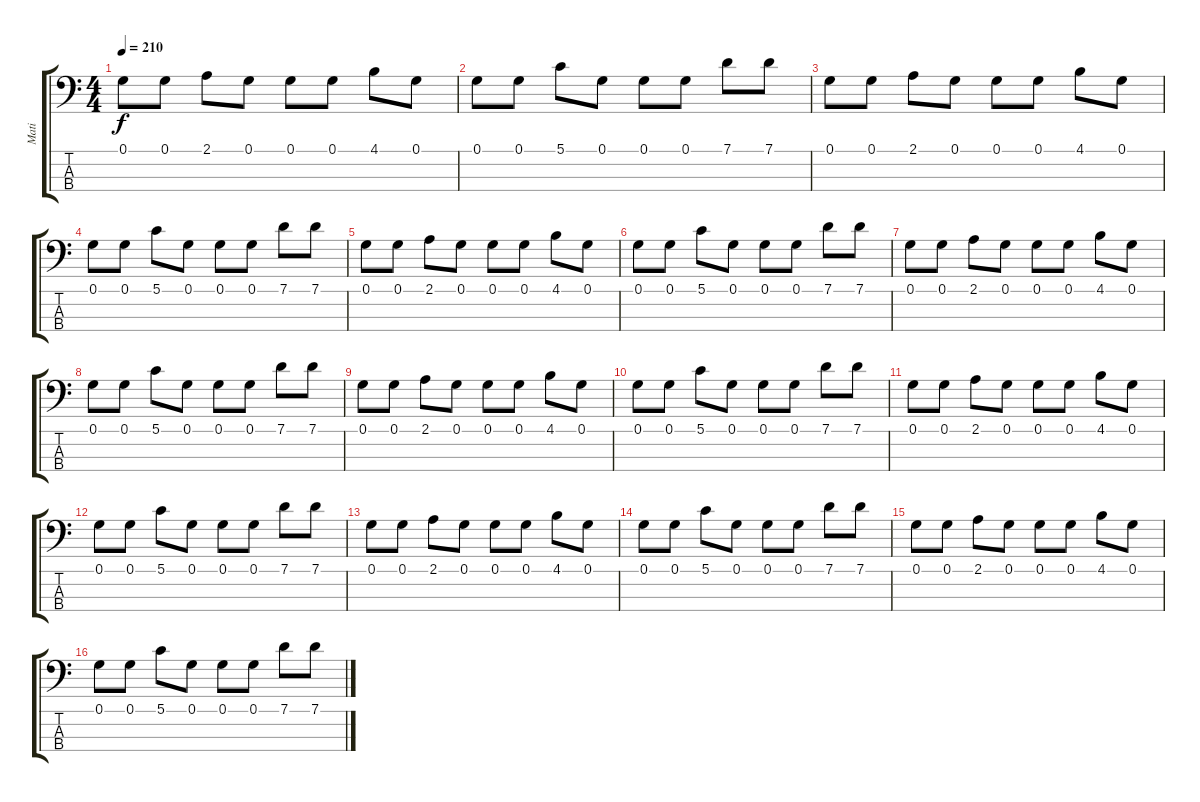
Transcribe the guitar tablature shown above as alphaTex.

\track ("Mati" "Mati") {instrument electricbasspick}
\staff {score tabs}
\tuning (G2 D2 A1 E1) {hide}
\ts (4 4)
\tempo 210
\clef f4
\ks c
0.1.8{dy f instrument electricbasspick} 0.1.8 2.1.8 0.1.8 0.1.8 0.1.8 4.1.8 0.1.8 |
0.1.8 0.1.8 5.1.8 0.1.8 0.1.8 0.1.8 7.1.8 7.1.8 |
0.1.8 0.1.8 2.1.8 0.1.8 0.1.8 0.1.8 4.1.8 0.1.8 |
0.1.8 0.1.8 5.1.8 0.1.8 0.1.8 0.1.8 7.1.8 7.1.8 |
0.1.8 0.1.8 2.1.8 0.1.8 0.1.8 0.1.8 4.1.8 0.1.8 |
0.1.8 0.1.8 5.1.8 0.1.8 0.1.8 0.1.8 7.1.8 7.1.8 |
0.1.8 0.1.8 2.1.8 0.1.8 0.1.8 0.1.8 4.1.8 0.1.8 |
0.1.8 0.1.8 5.1.8 0.1.8 0.1.8 0.1.8 7.1.8 7.1.8 |
0.1.8 0.1.8 2.1.8 0.1.8 0.1.8 0.1.8 4.1.8 0.1.8 |
0.1.8 0.1.8 5.1.8 0.1.8 0.1.8 0.1.8 7.1.8 7.1.8 |
0.1.8 0.1.8 2.1.8 0.1.8 0.1.8 0.1.8 4.1.8 0.1.8 |
0.1.8 0.1.8 5.1.8 0.1.8 0.1.8 0.1.8 7.1.8 7.1.8 |
0.1.8 0.1.8 2.1.8 0.1.8 0.1.8 0.1.8 4.1.8 0.1.8 |
0.1.8 0.1.8 5.1.8 0.1.8 0.1.8 0.1.8 7.1.8 7.1.8 |
0.1.8 0.1.8 2.1.8 0.1.8 0.1.8 0.1.8 4.1.8 0.1.8 |
0.1.8 0.1.8 5.1.8 0.1.8 0.1.8 0.1.8 7.1.8 7.1.8
